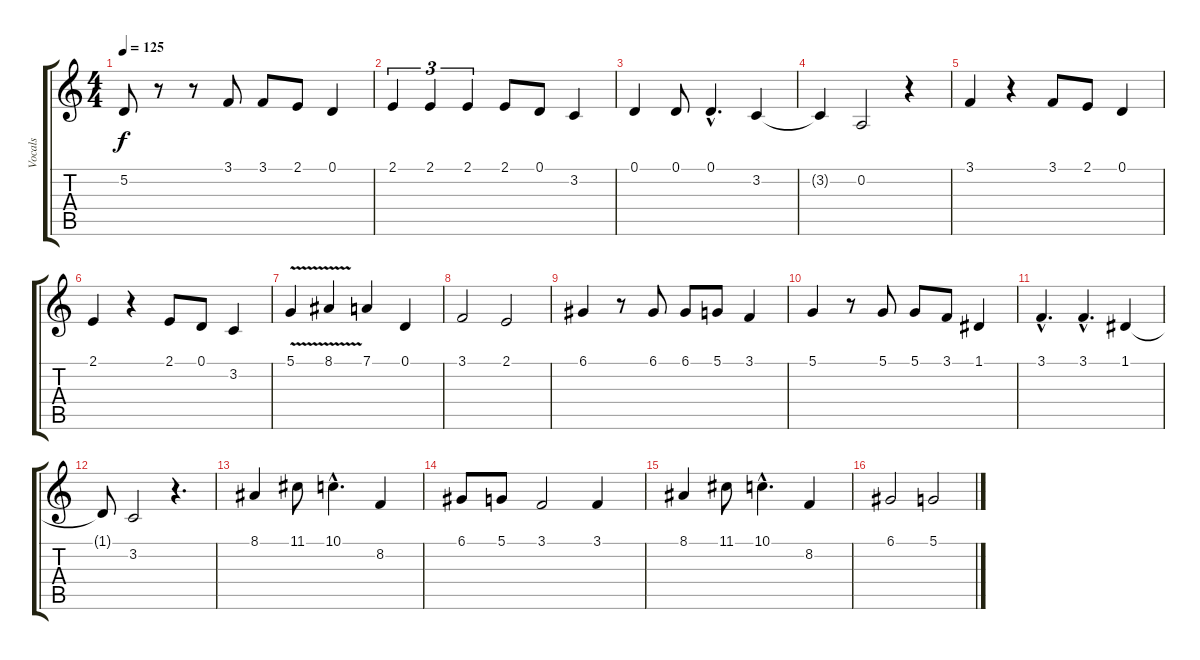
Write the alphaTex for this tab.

\track ("Vocals" "Vocals") {instrument synthvoice}
\staff {score tabs}
\tuning (D4 A3 F3 C3 G2 D2) {hide}
\ts (4 4)
\tempo 125
\clef g2
\ks c
5.2{t}.8{dy f} r.8 r.8 3.1.8 3.1.8 2.1.8 0.1.4 |
2.1.4{tu (3 2)} 2.1.4{tu (3 2)} 2.1.4{tu (3 2)} 2.1.8 0.1.8 3.2.4 |
0.1.4 0.1.8 0.1{hac}.4{d} 3.2.4 |
3.2{t}.4 0.2.2 r.4 |
3.1.4 r.4 3.1.8 2.1.8 0.1.4 |
2.1.4 r.4 2.1.8 0.1.8 3.2.4 |
5.1{v}.4 8.1{v}.4 7.1.4 0.1.4 |
3.1.2 2.1.2 |
6.1.4 r.8 6.1.8 6.1.8 5.1.8 3.1.4 |
5.1.4 r.8 5.1.8 5.1.8 3.1.8 1.1.4 |
3.1{hac}.4{d} 3.1{hac}.4{d} 1.1.4 |
1.1{t}.8 3.2.2 r.4{d} |
8.1.4 11.1.8 10.1{hac}.4{d} 8.2.4 |
6.1.8 5.1.8 3.1.2 3.1.4 |
8.1.4 11.1.8 10.1{hac}.4{d} 8.2.4 |
6.1.2 5.1.2
